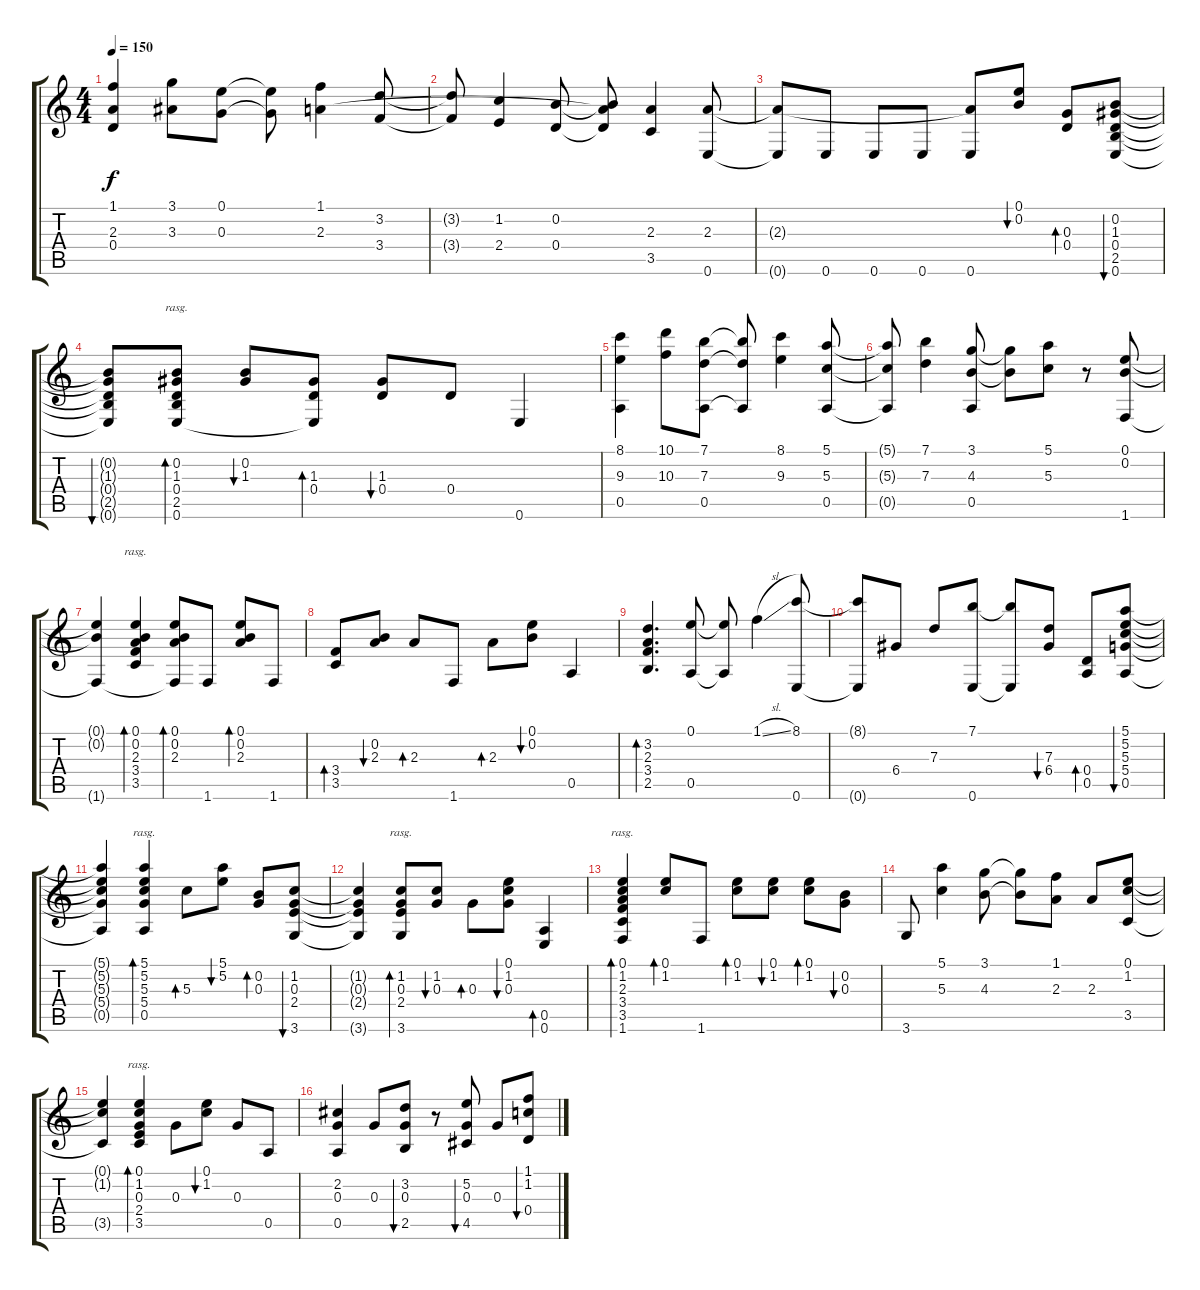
\track "" {instrument acousticguitarsteel}
\staff {score tabs}
\tuning (E4 B3 G3 D3 A2 E2) {hide}
\ts (4 4)
\tempo 150
\clef g2
\ks c
(1.1 2.3 0.4).4{dy f} (3.1 3.3).8 (0.1 0.3).8 (0.1{t} 0.3{t}).8 (1.1 2.3).4 (3.2 3.4).8 |
(3.2{t} 3.4{t}).8 (1.2 2.4).4 (0.2 0.4).8 (0.2{t} 2.3{t} 0.4{t}).8 (2.3 3.5).4 (2.3 0.6).8 |
(2.3{t} 0.6{t}).8 0.6.8 0.6.8 0.6.8 (2.3{t} 0.6).8 (0.1 0.2).8{bu 120} (0.3 0.4).8{bd 120} (0.2 1.3 0.4 2.5 0.6).8{bu 60} |
(0.2{t} 1.3{t} 0.4{t} 2.5{t} 0.6{t}).8{bu 60} (0.2 1.3 0.4 2.5 0.6).8{bd 120 rasg ii} (0.2 1.3).8{bu 120} (1.3 0.4 0.6{t}).8{bd 120} (1.3 0.4).8{bu 120} 0.4.8 0.6.4 |
(8.1 9.3 0.5).4 (10.1 10.3).8 (7.1 7.3 0.5).8 (7.1{t} 7.3{t} 0.5{t}).8 (8.1 9.3).4 (5.1 5.3 0.5).8 |
(5.1{t} 5.3{t} 0.5{t}).8 (7.1 7.3).4 (3.1 4.3 0.5).8 (3.1{t} 4.3{t}).8 (5.1 5.3).8 r.8 (0.1 0.2 1.6).8 |
(0.1{t} 0.2{t} 1.6{t}).4 (0.1 0.2 2.3 3.4 3.5).4{bd 60 rasg ii} (0.1 0.2 2.3 1.6{t}).8{bd 60} 1.6.8 (0.1 0.2 2.3).8{bd 60} 1.6.8 |
(3.4 3.5).8{bd 60} (0.2 2.3).8{bu 60} 2.3.8{bd 60} 1.6.8 2.3.8{bd 60} (0.1 0.2).8{bu 60} 0.5.4 |
(3.2 2.3 3.4 2.5).4{d bd 120} (0.1 0.5).8 (0.1{t} 0.5{t}).8 1.1{sl}.4 (8.1 0.6).8 |
(8.1{t} 0.6{t}).8 6.4.8 7.3.8 (7.1 0.6).8 (7.1{t} 0.6{t}).8 (7.3 6.4).8{bu 120} (0.4 0.5).8{bd 120} (5.1 5.2 5.3 5.4 0.5).8{bu 120} |
(5.1{t} 5.2{t} 5.3{t} 5.4{t} 0.5{t}).4 (5.1 5.2 5.3 5.4 0.5).4{bd 120 rasg ii} 5.3.8{bd 120} (5.1 5.2).8{bu 120} (0.2 0.3).8{bd 120} (1.2 0.3 2.4 3.6).8{bu 120} |
(1.2{t} 0.3{t} 2.4{t} 3.6{t}).4 (1.2 0.3 2.4 3.6).8{bd 120 rasg ii} (1.2 0.3).8{bu 60} 0.3.8{bd 60} (0.1 1.2 0.3).8{bu 120} (0.5 0.6).4{bd 60} |
(0.1 1.2 2.3 3.4 3.5 1.6).4{bd 120 rasg ii} (0.1 1.2).8{bd 120} 1.6.8 (0.1 1.2).8{bd 120} (0.1 1.2).8{bu 120} (0.1 1.2).8{bd 120} (0.2 0.3).8{bu 120} |
3.6.8 (5.1 5.3).4 (3.1 4.3).8 (3.1{t} 4.3{t}).8 (1.1 2.3).8 2.3.8 (0.1 1.2 3.5).8 |
(0.1{t} 1.2{t} 3.5{t}).4 (0.1 1.2 0.3 2.4 3.5).4{bd 120 rasg ii} 0.3.8 (0.1 1.2).8{bu 60} 0.3.8 0.5.8 |
(2.2 0.3 0.5).4 0.3.8 (3.2 0.3 2.5).8{bu 120} r.8 (5.2 0.3 4.5).8{bu 120} 0.3.8 (1.1 1.2 0.4).8{bu 120}
